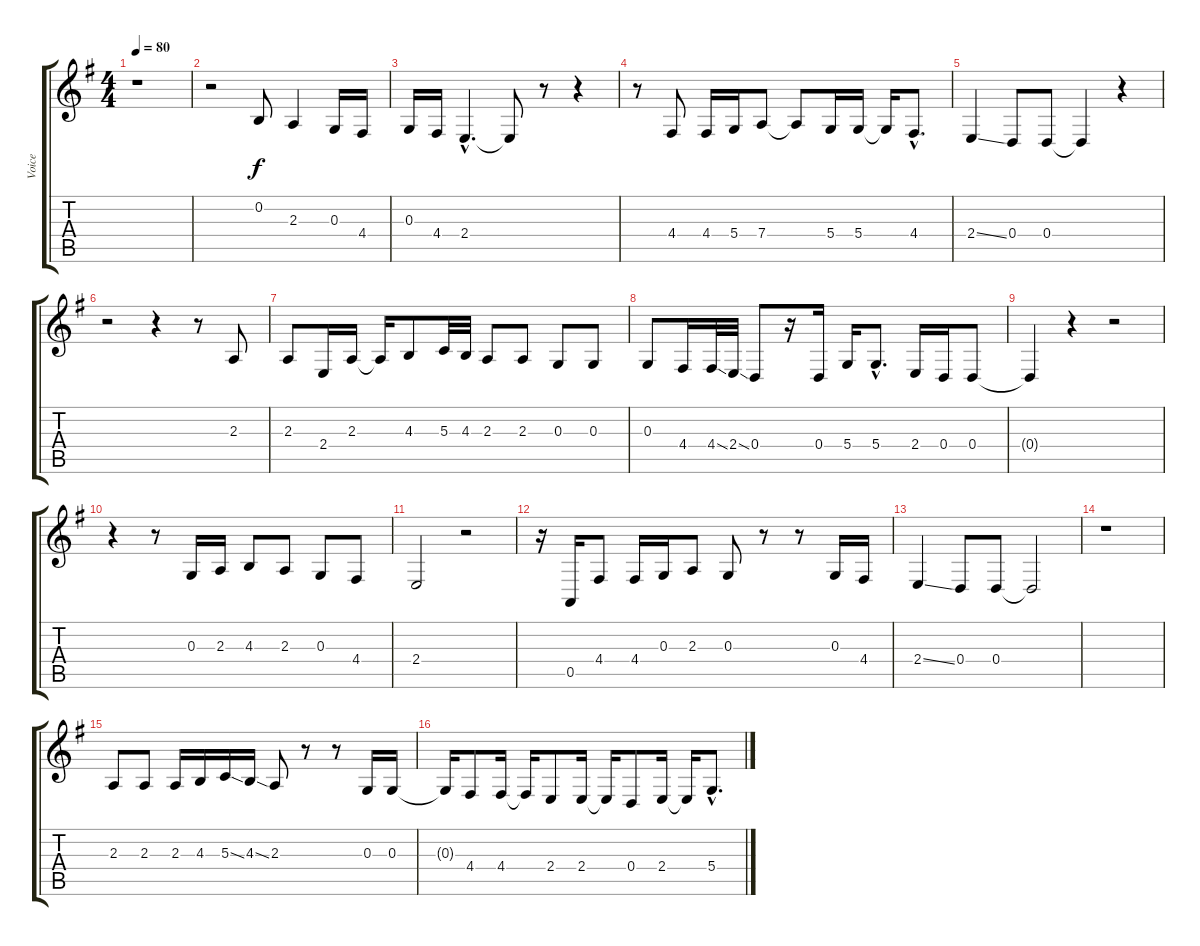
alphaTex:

\track ("Voice" "Voice") {instrument synthvoice}
\staff {score tabs}
\tuning (E4 B3 G3 D3 A2 E2) {hide}
\ts (4 4)
\tempo 80
\clef g2
\ks g
r.1{dy f instrument synthvoice} |
r.2 0.2.8 2.3.4 0.3.16 4.4.16 |
0.3.16 4.4.16 2.4{hac}.4{d} 2.4{t}.8 r.8 r.4 |
r.8 4.4.8 4.4.16 5.4.16 7.4.8 7.4{t}.8 5.4.16 5.4.16 5.4{t}.16 4.4{hac}.8{d} |
2.4{ss}.4 0.4.8 0.4.8 0.4{t}.4 r.4 |
r.2 r.4 r.8 2.3.8 |
2.3.8 2.4.16 2.3.16 2.3{t}.16 4.3.8 5.3.32 4.3.32 2.3.8 2.3.8 0.3.8 0.3.8 |
0.3.8 4.4.16 4.4{ss}.32 2.4{ss}.32 0.4.8 r.16 0.4.16 5.4.16 5.4{hac}.8{d} 2.4.16 0.4.16 0.4.8 |
0.4{t}.4 r.4 r.2 |
r.4 r.8 0.3.16 2.3.16 4.3.8 2.3.8 0.3.8 4.4.8 |
2.4.2 r.2 |
r.16 0.5.16 4.4.8 4.4.16 0.3.16 2.3.8 0.3.8 r.8 r.8 0.3.16 4.4.16 |
2.4{ss}.4 0.4.8 0.4.8 0.4{t}.2 |
r.1 |
2.3.8 2.3.8 2.3.16 4.3.16 5.3{ss}.16 4.3{ss}.16 2.3.8 r.8 r.8 0.3.16 0.3.16 |
0.3{t}.16 4.4.8 4.4.16 4.4{t}.16 2.4.8 2.4.16 2.4{t}.16 0.4.8 2.4.16 2.4{t}.16 5.4{hac}.8{d}
